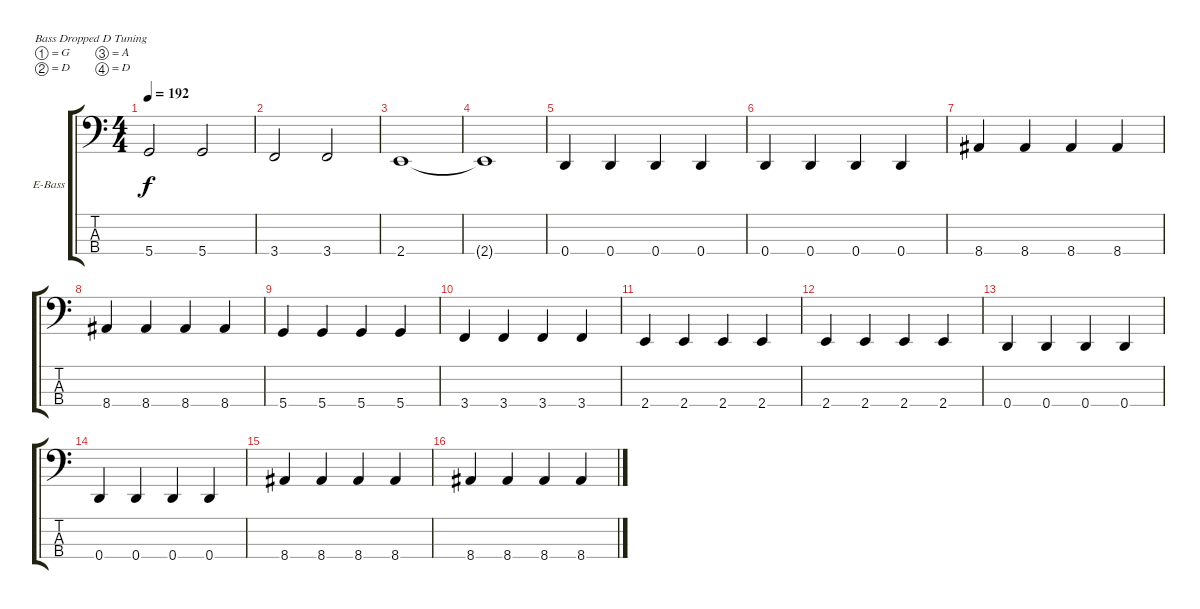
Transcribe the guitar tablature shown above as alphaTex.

\defaultSystemsLayout 4
\bracketExtendMode groupsimilarinstruments
\firstSystemTrackNameOrientation horizontal
\otherSystemsTrackNameOrientation horizontal
\track ("Electric Bass" "E-Bass") {instrument electricbassfinger}
\staff {score tabs}
\tuning (G2 D2 A1 D1)
\ts (4 4)
\tempo 192
\clef f4
\ks c
5.4.2{dy f} 5.4.2 |
3.4.2 3.4.2 |
2.4.1 |
2.4{t}.1 |
0.4.4 0.4.4 0.4.4 0.4.4 |
0.4.4 0.4.4 0.4.4 0.4.4 |
8.4.4 8.4.4 8.4.4 8.4.4 |
8.4.4 8.4.4 8.4.4 8.4.4 |
5.4.4 5.4.4 5.4.4 5.4.4 |
3.4.4 3.4.4 3.4.4 3.4.4 |
2.4.4 2.4.4 2.4.4 2.4.4 |
2.4.4 2.4.4 2.4.4 2.4.4 |
0.4.4 0.4.4 0.4.4 0.4.4 |
0.4.4 0.4.4 0.4.4 0.4.4 |
8.4.4 8.4.4 8.4.4 8.4.4 |
8.4.4 8.4.4 8.4.4 8.4.4
